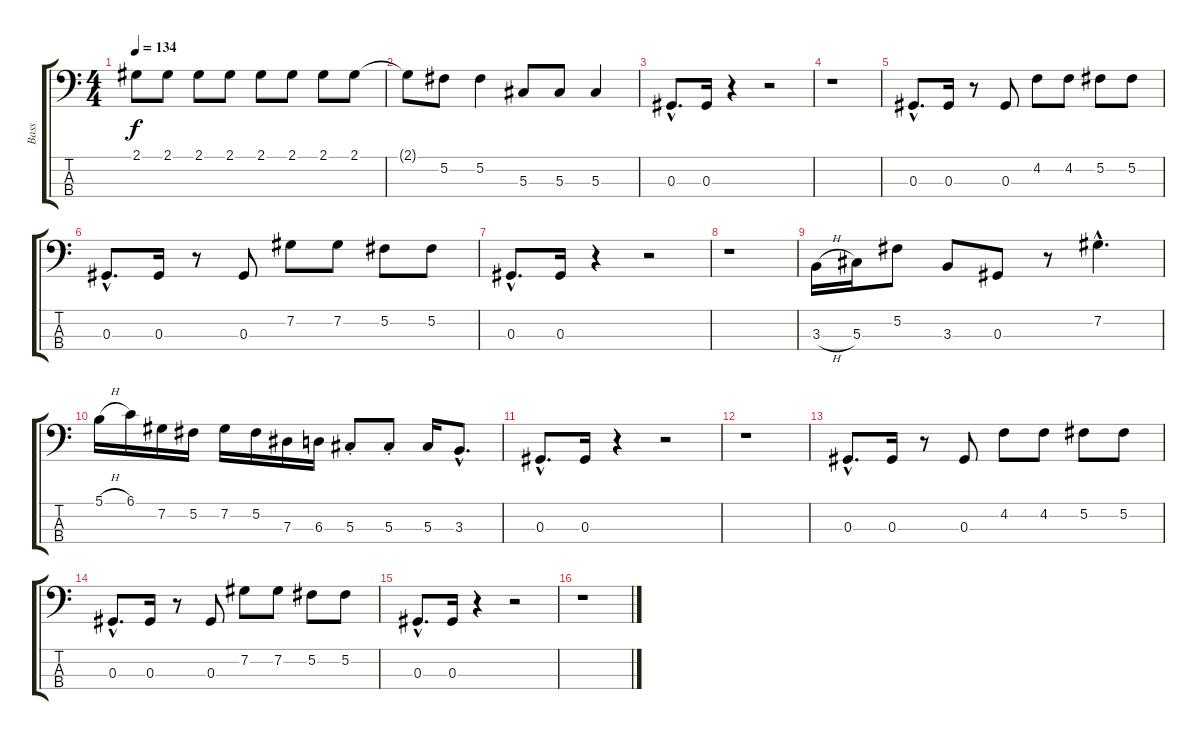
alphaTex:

\track ("Bass" "Bass") {instrument electricbasspick}
\staff {score tabs}
\tuning (Gb2 Db2 Ab1 Eb1) {hide}
\ts (4 4)
\tempo 134
\clef f4
\ks c
2.1.8{dy f} 2.1.8 2.1.8 2.1.8 2.1.8 2.1.8 2.1.8 2.1.8 |
2.1{t}.8 5.2.8 5.2.4 5.3.8 5.3.8 5.3.4 |
0.3{hac}.8{d} 0.3.16 r.4 r.2 |
r.1 |
0.3{hac}.8{d} 0.3.16 r.8 0.3.8 4.2.8 4.2.8 5.2.8 5.2.8 |
0.3{hac}.8{d} 0.3.16 r.8 0.3.8 7.2.8 7.2.8 5.2.8 5.2.8 |
0.3{hac}.8{d} 0.3.16 r.4 r.2 |
r.1 |
3.3{h}.16 5.3.16 5.2.8 3.3.8 0.3.8 r.8 7.2{hac}.4{d} |
5.1{h}.16 6.1.16 7.2.16 5.2.16 7.2.16 5.2.16 7.3.16 6.3.16 5.3{st}.8 5.3{st}.8 5.3.16 3.3{hac}.8{d} |
0.3{hac}.8{d} 0.3.16 r.4 r.2 |
r.1 |
0.3{hac}.8{d} 0.3.16 r.8 0.3.8 4.2.8 4.2.8 5.2.8 5.2.8 |
0.3{hac}.8{d} 0.3.16 r.8 0.3.8 7.2.8 7.2.8 5.2.8 5.2.8 |
0.3{hac}.8{d} 0.3.16 r.4 r.2 |
r.1
